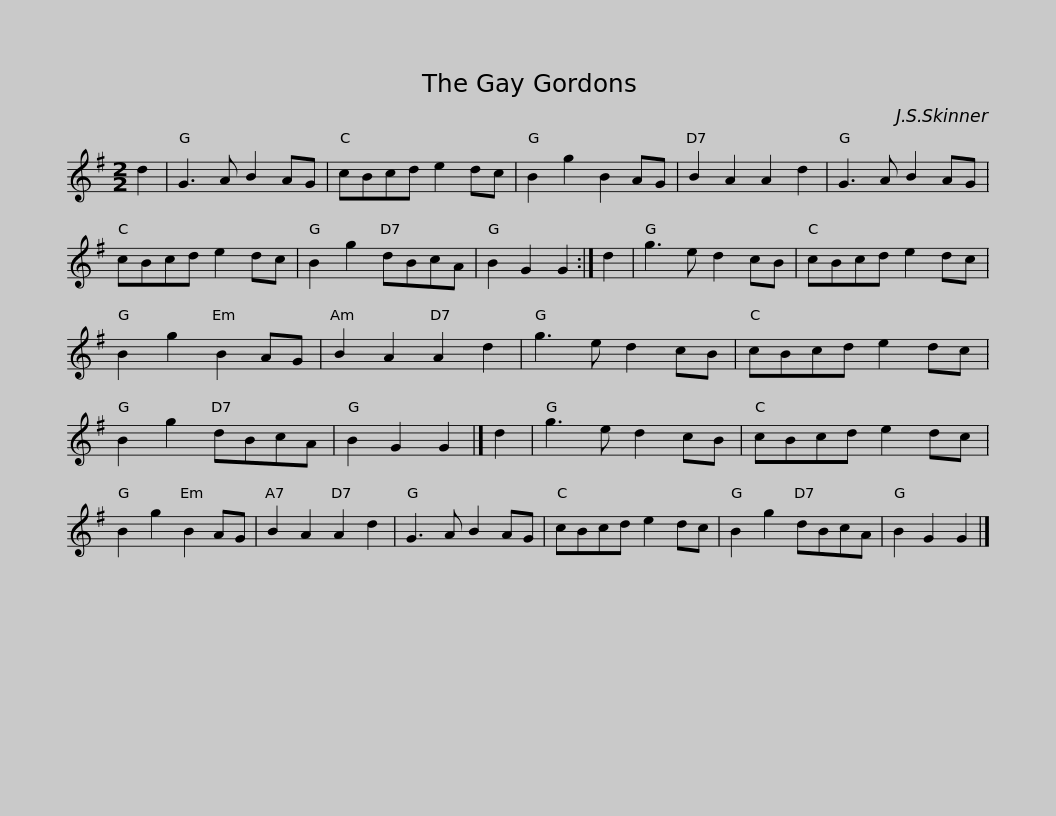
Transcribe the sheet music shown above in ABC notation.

X:1
L:1/8
M:2/2
I:linebreak $
K:G
V:1 treble
V:1
 d2 | G3 A B2 AG | cBcd e2 dc | B2 g2 B2 AG | B2 A2 A2 d2 | %5
 G3 A B2 AG | cBcd e2 dc | B2 g2 dBcA |$ B2 G2 G2 :| d2 | %10
 g3 e d2 cB | cBcd e2 dc | B2 g2 B2 AG | B2 A2 A2 d2 | g3 e d2 cB | %15
 cBcd e2 dc |$ B2 g2 dBcA | B2 G2 G2 |] d2 | g3 e d2 cB | %20
 cBcd e2 dc | B2 g2 B2 AG | B2 A2 A2 d2 | G3 A B2 AG |$ cBcd e2 dc | %25
 B2 g2 dBcA | B2 G2 G2 |] %27
